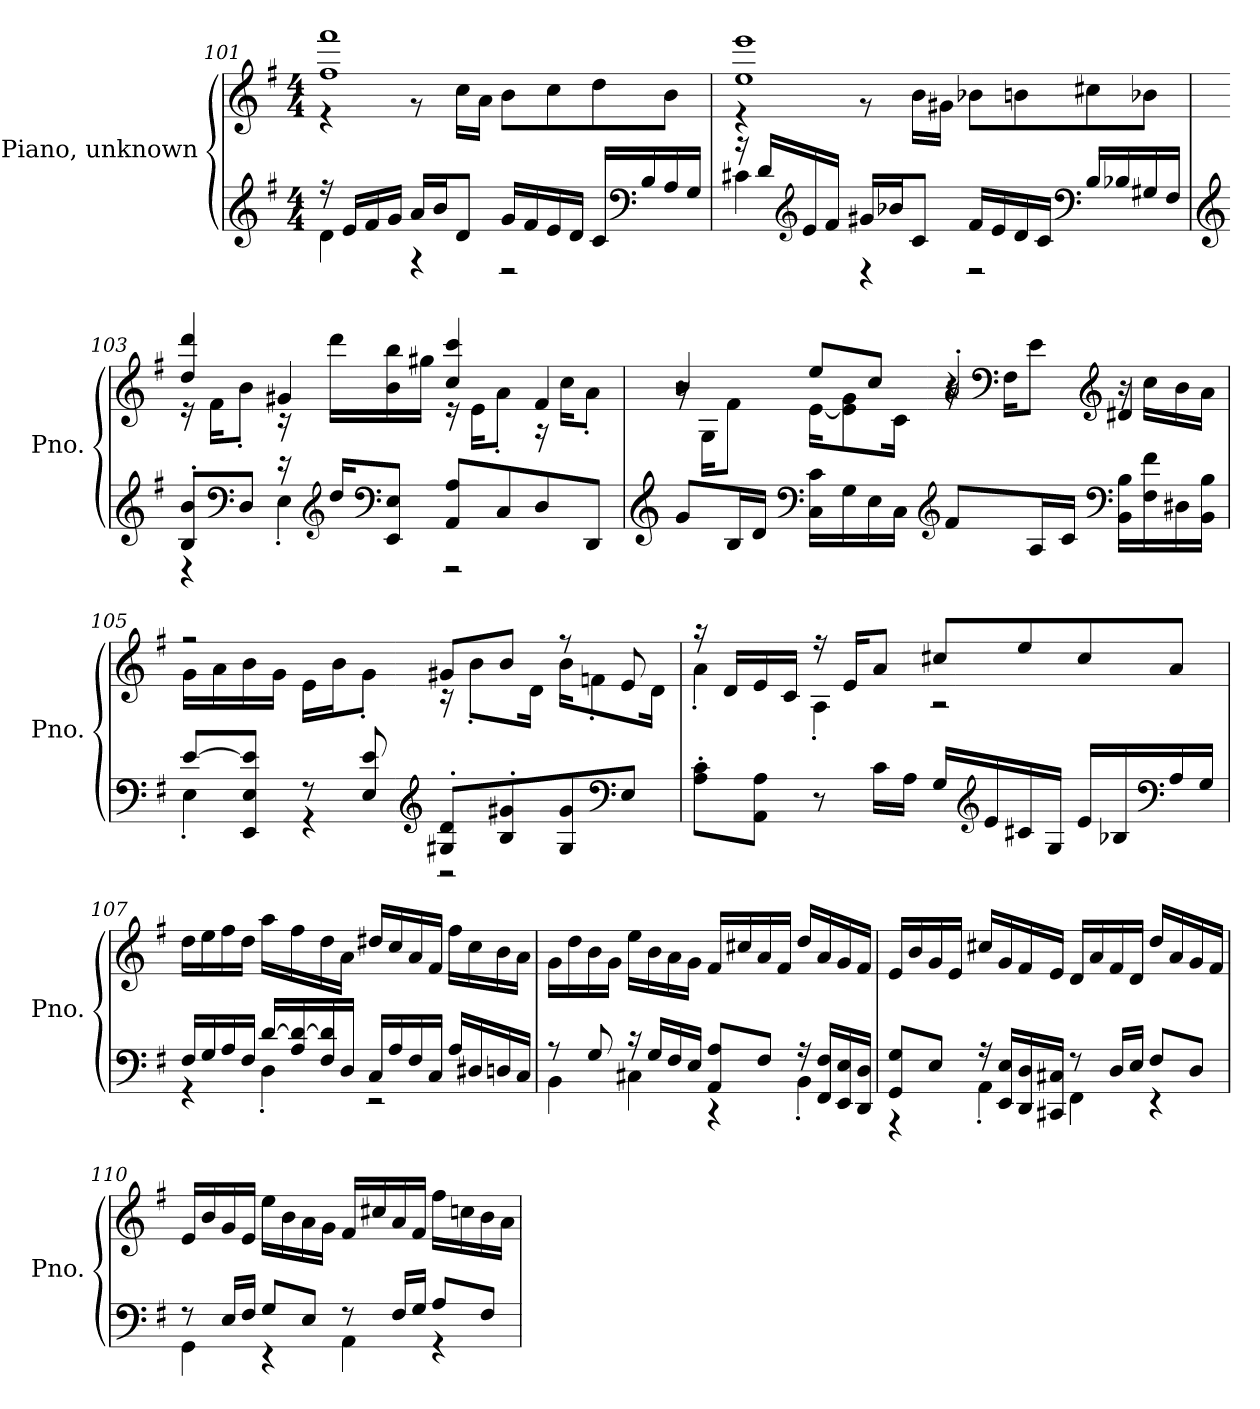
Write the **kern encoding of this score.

**kern	**kern
*part1	*part1
*staff2	*staff1
*I"Piano, unknown	*
*I'Pno.	*
*clefG2	*clefG2
*k[f#]	*k[f#]
*M4/4	*M4/4
=101	=101
*^	*^
16r	4d\	1ff# 1fff#	4r
16e/LL	.	.	.
16f#/	.	.	.
16g/JJ	.	.	.
16a/LL	4r	.	8r
16b/J	.	.	.
8d/J	.	.	16cc\LL
.	.	.	16a\JJ
16g/LL	2r	.	8b\L
16f#/	.	.	.
16e/	.	.	8cc\
16d/JJ	.	.	.
16c/LL	.	.	8dd\
*clefF4	*	*	*
16B/	.	.	.
16A/	.	.	8b\J
16G/JJ	.	.	.
!!LO:LB:g=z	!!
=102	=102	=102	=102
16r	4c#X\	1ee 1eee	4r
16d/LL	.	.	.
*clefG2	*	*	*
16e/	.	.	.
16f#/JJ	.	.	.
16g#X/LL	4r	.	8r
16b-X/J	.	.	.
8c#/J	.	.	16b\LL
.	.	.	16g#X\JJ
16f#/LL	2r	.	8b-X\L
16e/	.	.	.
16d/	.	.	8bn\
16c#/JJ	.	.	.
*clefF4	*	*	*
16B/LL	.	.	8cc#X\
16B-X/	.	.	.
16G#X/	.	.	8b-X\J
16F#/JJ	.	.	.
=103	=103	=103	=103
*clefG2	*	*	*
8B/' 8b/'L	4r	4dd/ 4ddd/	16r
.	.	.	16f#\KL
*clefF4	*	*	*
8D/J	.	.	8b'\J
16r	4E'\	4g#X/	16r
*clefG2	*	*	*
16dd/KL	.	.	16ddd\LL
*clefF4	*	*	*
8EE/ 8E/J	.	.	16b\ 16bb\
.	.	.	16gg#X\JJ
8AA/ 8A/L	2r	4cc/ 4ccc/	16r
.	.	.	16e\KL
8C/	.	.	8a'\J
8D/	.	4f#/	16r
.	.	.	16cc\KL
8DD/J	.	.	8a'\J
*v	*v	*	*
*	*v	*v
!!LO:LB:g=z
=104	=104
*clefG2	*
*	*^
*	*	*^
8g/L	4b/	16r	2r
.	.	16G\KL	.
16B/L	.	8f#\J	.
16d/JJ	.	.	.
*clefF4	*	*	*
16C\ 16c\LL	8ee/L	[16e\KL	.
16G\	.	8e\] 8g\	.
16E\	8cc/J	.	.
16C\JJ	.	16c\Jk	.
*clefG2	*	*	*
8f#/L	2a'/	16r	4r
*	*clefF4	*	*
.	.	16F#\KL	.
16A/L	.	8e\J	.
16c/JJ	.	.	.
*clefF4	*clefG2	*	*
16BB\ 16B\LL	.	16r	4d#X/
16F#\ 16f#\	.	16cc\LL	.
16D#X\	.	16b\	.
16BB\ 16B\JJ	.	16a\JJ	.
*	*	*v	*v
=105	=105	=105
*^	*	*
[8e/L	4E'\	2r	16g\LL
.	.	.	16a\
8EE/ 8E/ 8e/]J	.	.	16b\
.	.	.	16g\JJ
8r	4r	.	16e\LL
.	.	.	16b\J
8E/ 8e/	.	.	8g'\J
*clefG2	*	*	*
8G#X/' 8d/'L	2r	8g#X/L	16r
.	.	.	8b'\L
8B/' 8g#X/'	.	8b/J	.
.	.	.	16d\Jk
8G#/ 8g#/	.	8r	16b\KL
.	.	.	8fn'\
*clefF4	*	*	*
8E/J	.	8e/	.
.	.	.	16d\Jk
*v	*v	*	*
!!LO:LB:g=z	!!
=106	=106	=106
8A\' 8c\'L	16r	4a'\
.	16d/LL	.
8AA\ 8A\J	16e/	.
.	16c/JJ	.
8r	16r	4A'\
.	16e/KL	.
16c\LL	8a/J	.
16A\JJ	.	.
16G/LL	8cc#X/L	2r
*clefG2	*	*
16e/	.	.
16c#X/	8ee/	.
16G/JJ	.	.
16e/LL	8cc#/	.
16B-X/	.	.
*clefF4	*	*
16A/	8a/J	.
16G/JJ	.	.
*	*v	*v
=107	=107
*^	*
16F#/LL	4r	16dd\LL
16G/	.	16ee\
16A/	.	16ff#\
16F#/JJ	.	16dd\JJ
[16d/LL	4D'\	16aa\LL
16A/ 16d/_	.	16ff#\
16F#/ 16d/]	.	16dd\
16D/JJ	.	16a\JJ
16C/LL	2r	16dd#X/LL
16A/	.	16cc/
16F#/	.	16a/
16C/JJ	.	16f#/JJ
16A/LL	.	16ff#\LL
16D#X/	.	16cc\
16Dn/	.	16b\
16C/JJ	.	16a\JJ
!!LO:PB:g=z
=108	=108	=108
8r	4BB\	16g\LL
.	.	16dd\
8G/	.	16b\
.	.	16g\JJ
16r	4C#X\	16ee\LL
16G/LL	.	16b\
16F#/	.	16a\
16E/JJ	.	16g\JJ
8AA/ 8A/L	4r	16f#/LL
.	.	16cc#X/
8F#/J	.	16a/
.	.	16f#/JJ
16r	4BB'\	16dd/LL
16FF#/ 16F#/LL	.	16a/
16EE/ 16E/	.	16g/
16DD/ 16D/JJ	.	16f#/JJ
=109	=109	=109
8GG/ 8G/L	4r	16e/LL
.	.	16b/
8E/J	.	16g/
.	.	16e/JJ
16r	4AA'\	16cc#X/LL
16EE/ 16E/LL	.	16g/
16DD/ 16D/	.	16f#/
16CC#X/ 16C#X/JJ	.	16e/JJ
8r	4FF#\	16d/LL
.	.	16a/
16D/LL	.	16f#/
16E/JJ	.	16d/JJ
8F#/L	4r	16dd/LL
.	.	16a/
8D/J	.	16g/
.	.	16f#/JJ
!!LO:LB:g=z
=110	=110	=110
8r	4GG\	16e/LL
.	.	16b/
16E/LL	.	16g/
16F#/JJ	.	16e/JJ
8G/L	4r	16ee\LL
.	.	16b\
8E/J	.	16a\
.	.	16g\JJ
8r	4AA\	16f#/LL
.	.	16cc#X/
16F#/LL	.	16a/
16G/JJ	.	16f#/JJ
8A/L	4r	16ff#\LL
.	.	16ccn\
8F#/J	.	16b\
.	.	16a\JJ
*v	*v	*
=	=
*-	*-
